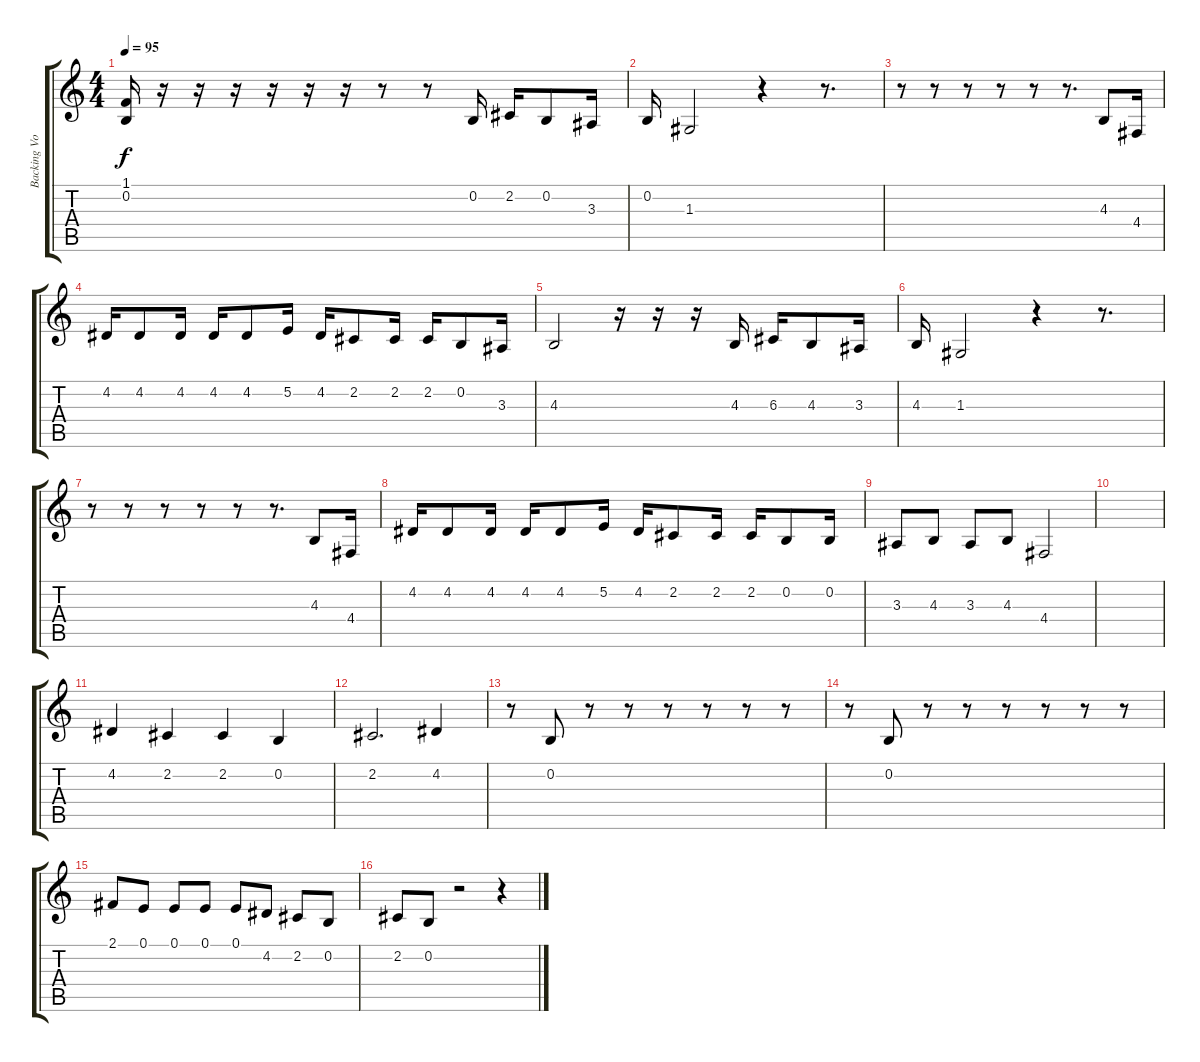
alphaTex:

\track ("Backing Vocals" "Backing Vo") {instrument tremolostrings}
\staff {score tabs}
\tuning (E4 B3 G3 D3 A2 E2) {hide}
\ts (4 4)
\tempo 95
\clef g2
\ks c
(1.1 0.2).16{dy f} r.16 r.16 r.16 r.16 r.16 r.16 r.8 r.8 0.2.16 2.2.16 0.2.8 3.3.16 |
0.2.16 1.3.2 r.4 r.8{d} |
r.8 r.8 r.8 r.8 r.8 r.8{d} 4.3.8 4.4.16 |
4.2.16 4.2.8 4.2.16 4.2.16 4.2.8 5.2.16 4.2.16 2.2.8 2.2.16 2.2.16 0.2.8 3.3.16 |
4.3.2 r.16 r.16 r.16 4.3.16 6.3.16 4.3.8 3.3.16 |
4.3.16 1.3.2 r.4 r.8{d} |
r.8 r.8 r.8 r.8 r.8 r.8{d} 4.3.8 4.4.16 |
4.2.16 4.2.8 4.2.16 4.2.16 4.2.8 5.2.16 4.2.16 2.2.8 2.2.16 2.2.16 0.2.8 0.2.16 |
3.3.8 4.3.8 3.3.8 4.3.8 4.4.2 |
|
4.2.4 2.2.4 2.2.4 0.2.4 |
2.2.2{d} 4.2.4 |
r.8 0.2.8 r.8 r.8 r.8 r.8 r.8 r.8 |
r.8 0.2.8 r.8 r.8 r.8 r.8 r.8 r.8 |
2.1.8 0.1.8 0.1.8 0.1.8 0.1.8 4.2.8 2.2.8 0.2.8 |
2.2.8 0.2.8 r.2 r.4
